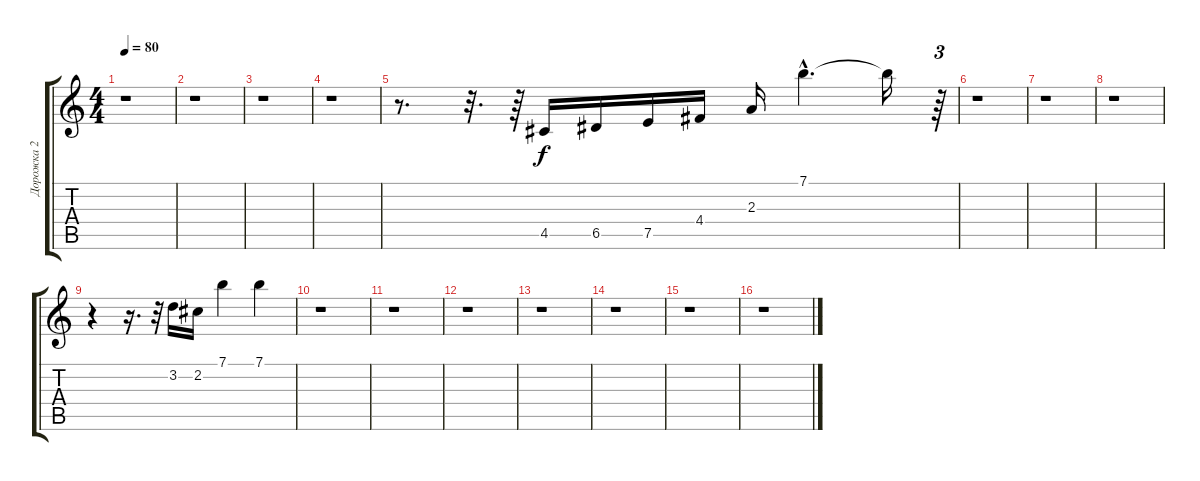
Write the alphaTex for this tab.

\track ("Дорожка 2" "Дорожка 2") {instrument distortionguitar}
\staff {score tabs}
\tuning (E4 B3 G3 D3 A2 E2) {hide}
\ts (4 4)
\tempo 80
\clef g2
\ks c
r.1{dy f} |
r.1 |
r.1 |
r.1 |
r.8{d} r.32{d} r.64 4.5.16 6.5.16 7.5.16 4.4.16 2.3.16 7.1{hac}.4{d} 7.1{t}.16 r.64{tu (3 2)} |
r.1 |
r.1 |
r.1 |
r.4 r.16{d} r.32{tu (3 2)} 3.2.16 2.2.16 7.1.4 7.1.4 |
r.1 |
r.1 |
r.1 |
r.1 |
r.1 |
r.1 |
r.1
